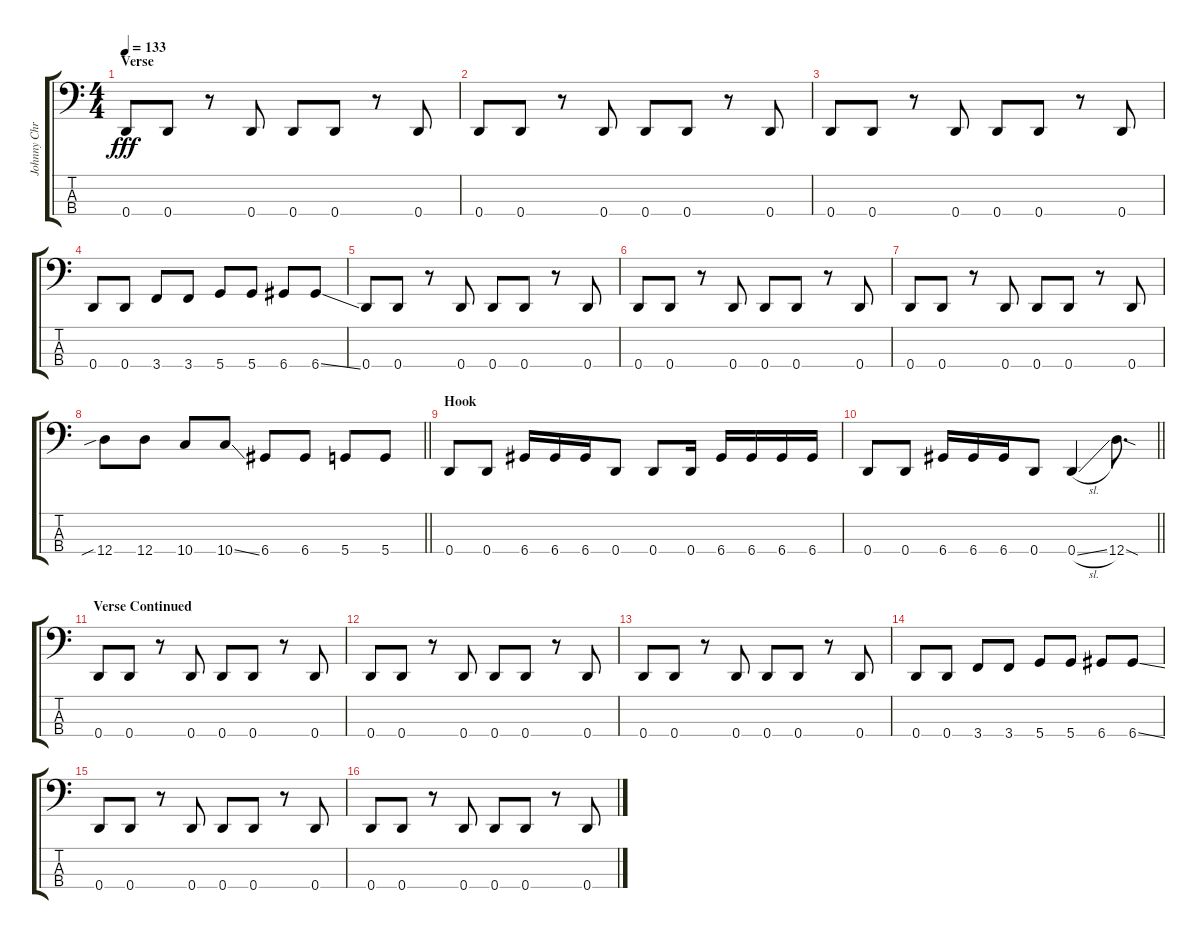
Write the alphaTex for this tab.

\track ("Johnny Christ [Bass]" "Johnny Chr") {instrument electricbasspick}
\staff {score tabs}
\tuning (G2 D2 A1 D1) {hide}
\ts (4 4)
\section ("" "Verse")
\tempo 133
\clef f4
\ks c
0.4.8{dy fff} 0.4.8 r.8 0.4.8 0.4.8 0.4.8 r.8 0.4.8 |
0.4.8 0.4.8 r.8 0.4.8 0.4.8 0.4.8 r.8 0.4.8 |
0.4.8 0.4.8 r.8 0.4.8 0.4.8 0.4.8 r.8 0.4.8 |
0.4.8 0.4.8 3.4.8 3.4.8 5.4.8 5.4.8 6.4.8 6.4{ss}.8 |
0.4.8 0.4.8 r.8 0.4.8 0.4.8 0.4.8 r.8 0.4.8 |
0.4.8 0.4.8 r.8 0.4.8 0.4.8 0.4.8 r.8 0.4.8 |
0.4.8 0.4.8 r.8 0.4.8 0.4.8 0.4.8 r.8 0.4.8 |
\barLineRight lightlight
12.4{sib}.8 12.4.8 10.4.8 10.4{ss}.8 6.4.8 6.4.8 5.4.8 5.4.8 |
\section ("" "Hook")
0.4.8 0.4.8 6.4.16 6.4.16 6.4.16 0.4.8 0.4.8 0.4.16 6.4.16 6.4.16 6.4.16 6.4.16 |
\barLineRight lightlight
0.4.8 0.4.8 6.4.16 6.4.16 6.4.16 0.4.8 0.4{sl}.4 12.4{sod}.8{d} |
\section ("" "Verse Continued")
0.4.8 0.4.8 r.8 0.4.8 0.4.8 0.4.8 r.8 0.4.8 |
0.4.8 0.4.8 r.8 0.4.8 0.4.8 0.4.8 r.8 0.4.8 |
0.4.8 0.4.8 r.8 0.4.8 0.4.8 0.4.8 r.8 0.4.8 |
0.4.8 0.4.8 3.4.8 3.4.8 5.4.8 5.4.8 6.4.8 6.4{ss}.8 |
0.4.8 0.4.8 r.8 0.4.8 0.4.8 0.4.8 r.8 0.4.8 |
0.4.8 0.4.8 r.8 0.4.8 0.4.8 0.4.8 r.8 0.4.8
